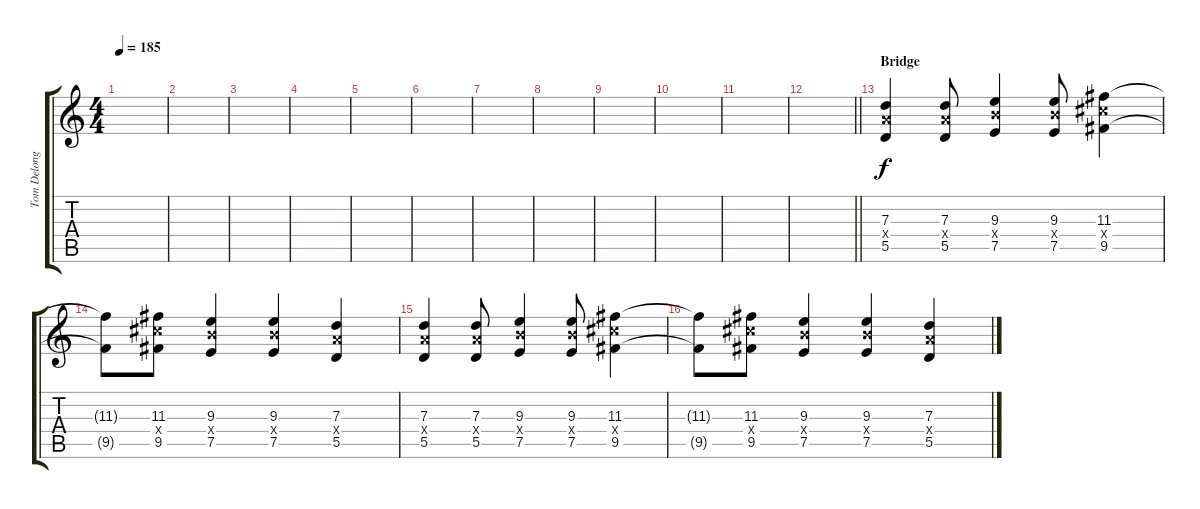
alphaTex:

\track ("Tom Delonge - Guitar" "Tom Delong") {instrument electricguitarclean}
\staff {score tabs}
\tuning (E4 B3 G3 D3 A2 E2) {hide}
\ts (4 4)
\tempo 185
\clef g2
\ks c
|
|
|
|
|
|
|
|
|
|
|
\barLineRight lightlight
|
\section ("" "Bridge")
(7.3 7.4{x} 5.5).4{volume 7 balance 11} (7.3 7.4{x} 5.5).8 (9.3 9.4{x} 7.5).4 (9.3 9.4{x} 7.5).8 (11.3 11.4{x} 9.5).4 |
(11.3{t} 9.5{t}).8 (11.3 11.4{x} 9.5).8 (9.3 9.4{x} 7.5).4 (9.3 9.4{x} 7.5).4 (7.3 7.4{x} 5.5).4 |
(7.3 7.4{x} 5.5).4 (7.3 7.4{x} 5.5).8 (9.3 9.4{x} 7.5).4 (9.3 9.4{x} 7.5).8 (11.3 11.4{x} 9.5).4 |
(11.3{t} 9.5{t}).8 (11.3 11.4{x} 9.5).8 (9.3 9.4{x} 7.5).4 (9.3 9.4{x} 7.5).4 (7.3 7.4{x} 5.5).4
